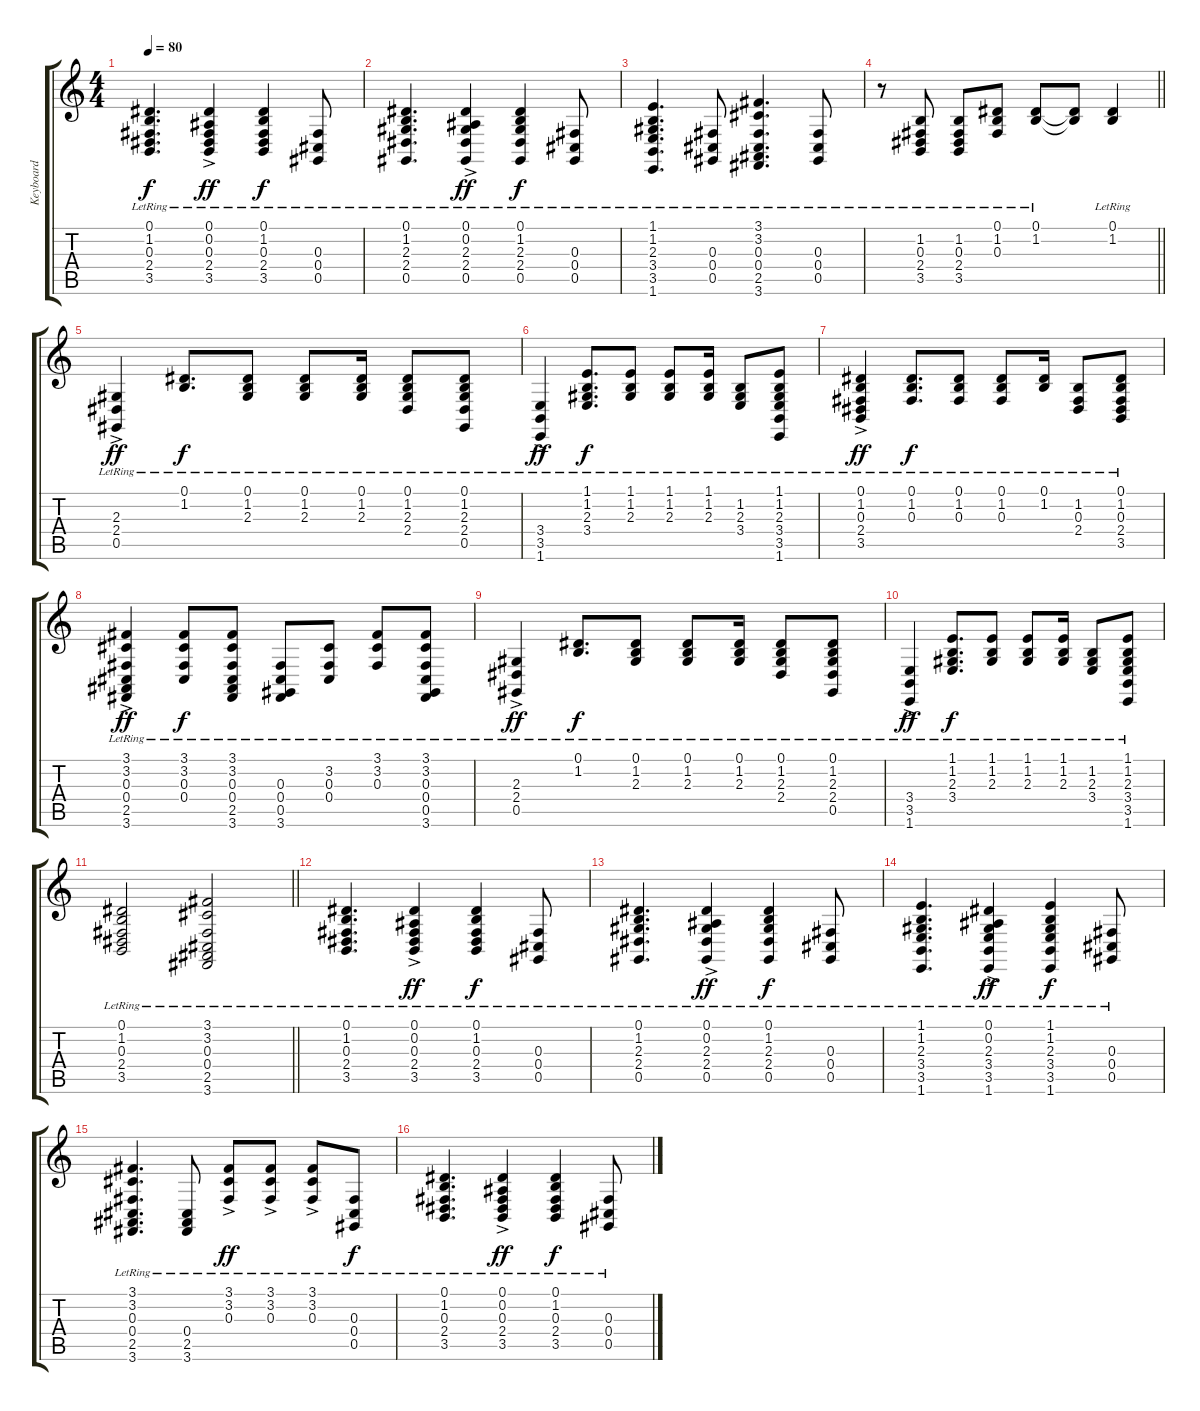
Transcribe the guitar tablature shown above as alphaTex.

\track ("Keyboard" "Keyboard") {instrument acousticgrandpiano}
\staff {score tabs}
\tuning (Eb4 Bb3 Gb3 Db3 Ab2 Eb2) {hide}
\ts (4 4)
\tempo 80
\clef g2
\ks c
(0.1{lr} 1.2{lr} 0.3{lr} 2.4{lr} 3.5{lr}).4{d dy f} (0.1{ac lr} 0.2{ac lr} 0.3{ac lr} 2.4{ac lr} 3.5{ac lr}).4{dy ff} (0.1{lr} 1.2{lr} 0.3{lr} 2.4{lr} 3.5{lr}).4{dy f} (0.3{lr} 0.4{lr} 0.5{lr}).8 |
(0.1{lr} 1.2{lr} 2.3{lr} 2.4{lr} 0.5{lr}).4{d} (0.1{ac lr} 0.2{ac lr} 2.3{ac lr} 2.4{ac lr} 0.5{ac lr}).4{dy ff} (0.1{lr} 1.2{lr} 2.3{lr} 2.4{lr} 0.5{lr}).4{dy f} (0.3{lr} 0.4{lr} 0.5{lr}).8 |
(1.1{lr} 1.2{lr} 2.3{lr} 3.4{lr} 3.5{lr} 1.6{lr}).4{d} (0.3{lr} 0.4{lr} 0.5{lr}).8 (3.1{lr} 3.2{lr} 0.3{lr} 0.4{lr} 2.5{lr} 3.6{lr}).4{d} (0.3{lr} 0.4{lr} 0.5{lr}).8 |
\barLineRight lightlight
r.8 (1.2{lr} 0.3{lr} 2.4{lr} 3.5{lr}).8 (1.2{lr} 0.3{lr} 2.4{lr} 3.5{lr}).8 (0.1{lr} 1.2{lr} 0.3{lr}).8 (0.1{lr} 1.2{lr}).8 (0.1{t} 1.2{t}).8 (0.1{lr} 1.2{lr}).4 |
(2.3{ac lr} 2.4{ac lr} 0.5{ac lr}).4{dy ff} (0.1{lr} 1.2{lr}).8{d dy f} (0.1{lr} 1.2{lr} 2.3{lr}).8 (0.1{lr} 1.2{lr} 2.3{lr}).8 (0.1{lr} 1.2{lr} 2.3{lr}).16 (0.1{lr} 1.2{lr} 2.3{lr} 2.4{lr}).8 (0.1{lr} 1.2{lr} 2.3{lr} 2.4{lr} 0.5{lr}).8 |
(3.4{ac lr} 3.5{ac lr} 1.6{ac lr}).4{dy ff} (1.1{lr} 1.2{lr} 2.3{lr} 3.4{lr}).8{d dy f} (1.1{lr} 1.2{lr} 2.3{lr}).8 (1.1{lr} 1.2{lr} 2.3{lr}).8 (1.1{lr} 1.2{lr} 2.3{lr}).16 (1.2{lr} 2.3{lr} 3.4{lr}).8 (1.1{lr} 1.2{lr} 2.3{lr} 3.4{lr} 3.5{lr} 1.6{lr}).8 |
(0.1{ac lr} 1.2{ac lr} 0.3{ac lr} 2.4{ac lr} 3.5{ac lr}).4{dy ff} (0.1{lr} 1.2{lr} 0.3{lr}).8{d dy f} (0.1{lr} 1.2{lr} 0.3{lr}).8 (0.1{lr} 1.2{lr} 0.3{lr}).8 (0.1{lr} 1.2{lr}).16 (1.2{lr} 0.3{lr} 2.4{lr}).8 (0.1{lr} 1.2{lr} 0.3{lr} 2.4{lr} 3.5{lr}).8 |
(3.1{ac lr} 3.2{ac lr} 0.3{ac lr} 0.4{ac lr} 2.5{ac lr} 3.6{ac lr}).4{dy ff} (3.1{lr} 3.2{lr} 0.3{lr} 0.4{lr}).8{dy f} (3.1{lr} 3.2{lr} 0.3{lr} 0.4{lr} 2.5{lr} 3.6{lr}).8 (0.3{lr} 0.4{lr} 0.5{lr} 3.6{lr}).8 (3.2{lr} 0.3{lr} 0.4{lr}).8 (3.1{lr} 3.2{lr} 0.3{lr}).8 (3.1{lr} 3.2{lr} 0.3{lr} 0.4{lr} 0.5{lr} 3.6{lr}).8 |
(2.3{ac lr} 2.4{ac lr} 0.5{ac lr}).4{dy ff} (0.1{lr} 1.2{lr}).8{d dy f} (0.1{lr} 1.2{lr} 2.3{lr}).8 (0.1{lr} 1.2{lr} 2.3{lr}).8 (0.1{lr} 1.2{lr} 2.3{lr}).16 (0.1{lr} 1.2{lr} 2.3{lr} 2.4{lr}).8 (0.1{lr} 1.2{lr} 2.3{lr} 2.4{lr} 0.5{lr}).8 |
(3.4{ac lr} 3.5{ac lr} 1.6{ac lr}).4{dy ff} (1.1{lr} 1.2{lr} 2.3{lr} 3.4{lr}).8{d dy f} (1.1{lr} 1.2{lr} 2.3{lr}).8 (1.1{lr} 1.2{lr} 2.3{lr}).8 (1.1{lr} 1.2{lr} 2.3{lr}).16 (1.2{lr} 2.3{lr} 3.4{lr}).8 (1.1{lr} 1.2{lr} 2.3{lr} 3.4{lr} 3.5{lr} 1.6{lr}).8 |
\barLineRight lightlight
(0.1{lr} 1.2{lr} 0.3{lr} 2.4{lr} 3.5{lr}).2 (3.1{lr} 3.2{lr} 0.3{lr} 0.4{lr} 2.5{lr} 3.6{lr}).2 |
(0.1{lr} 1.2{lr} 0.3{lr} 2.4{lr} 3.5{lr}).4{d} (0.1{ac lr} 0.2{ac lr} 0.3{ac lr} 2.4{ac lr} 3.5{ac lr}).4{dy ff} (0.1{lr} 1.2{lr} 0.3{lr} 2.4{lr} 3.5{lr}).4{dy f} (0.3{lr} 0.4{lr} 0.5{lr}).8 |
(0.1{lr} 1.2{lr} 2.3{lr} 2.4{lr} 0.5{lr}).4{d} (0.1{ac lr} 0.2{ac lr} 2.3{ac lr} 2.4{ac lr} 0.5{ac lr}).4{dy ff} (0.1{lr} 1.2{lr} 2.3{lr} 2.4{lr} 0.5{lr}).4{dy f} (0.3{lr} 0.4{lr} 0.5{lr}).8 |
(1.1{lr} 1.2{lr} 2.3{lr} 3.4{lr} 3.5{lr} 1.6{lr}).4{d} (0.1{ac lr} 0.2{ac lr} 2.3{ac lr} 3.4{ac lr} 3.5{ac lr} 1.6{ac lr}).4{dy ff} (1.1{lr} 1.2{lr} 2.3{lr} 3.4{lr} 3.5{lr} 1.6{lr}).4{dy f} (0.3{lr} 0.4{lr} 0.5{lr}).8 |
(3.1{lr} 3.2{lr} 0.3{lr} 0.4{lr} 2.5{lr} 3.6{lr}).4{d} (0.4{lr} 2.5{lr} 3.6{lr}).8 (3.1{ac lr} 3.2{ac lr} 0.3{ac lr}).8{dy ff} (3.1{ac lr} 3.2{ac lr} 0.3{ac lr}).8 (3.1{ac lr} 3.2{ac lr} 0.3{ac lr}).8 (0.3{lr} 0.4{lr} 0.5{lr}).8{dy f} |
(0.1{lr} 1.2{lr} 0.3{lr} 2.4{lr} 3.5{lr}).4{d} (0.1{ac lr} 0.2{ac lr} 0.3{ac lr} 2.4{ac lr} 3.5{ac lr}).4{dy ff} (0.1{lr} 1.2{lr} 0.3{lr} 2.4{lr} 3.5{lr}).4{dy f} (0.3{lr} 0.4{lr} 0.5{lr}).8
